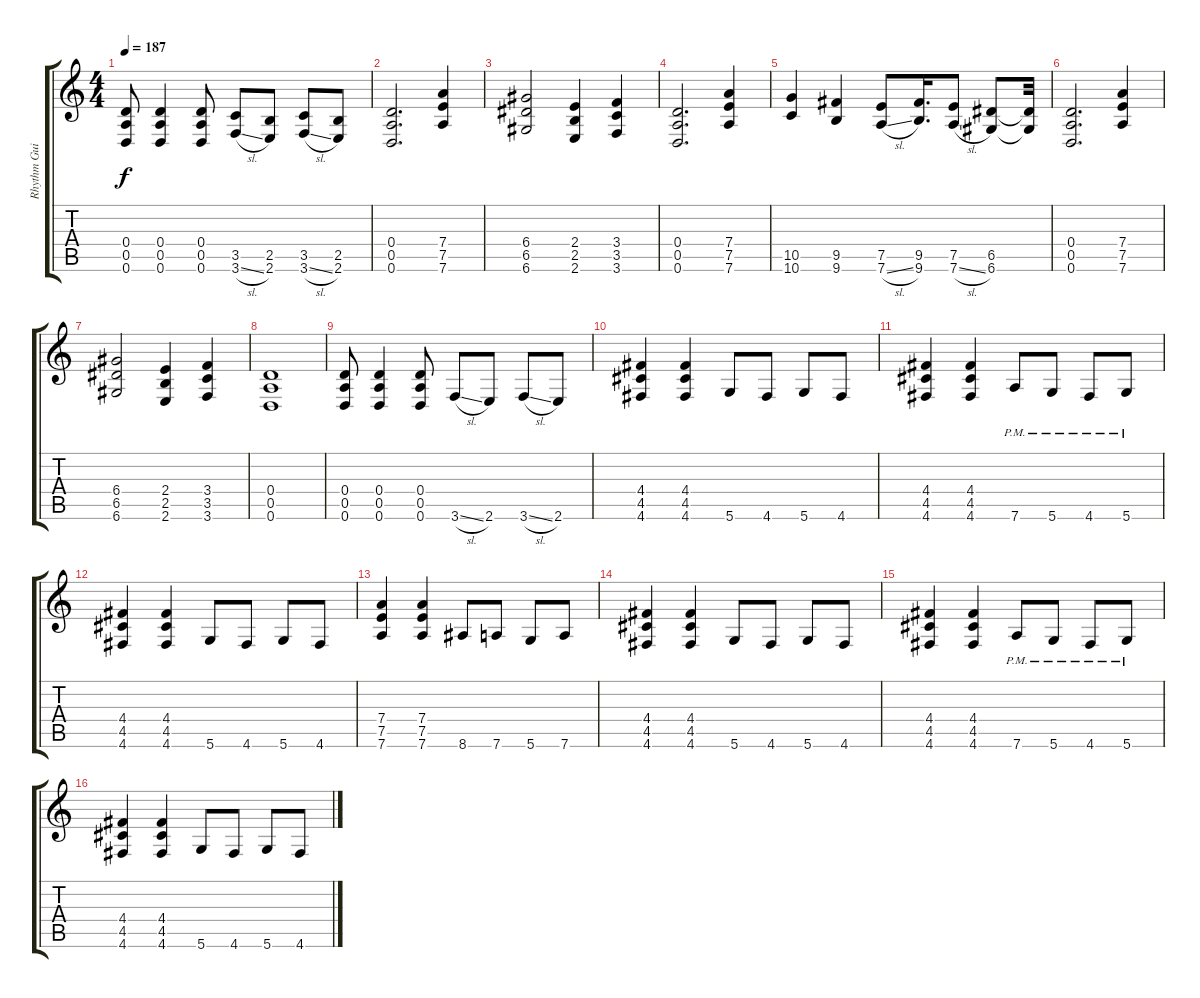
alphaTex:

\track ("Rhythm Guitar" "Rhythm Gui") {instrument acousticguitarsteel}
\staff {score tabs}
\tuning (E4 B3 G3 D3 A2 D2) {hide}
\ts (4 4)
\tempo 187
\clef g2
\ks c
(0.4 0.5 0.6).8{dy f} (0.4 0.5 0.6).4 (0.4 0.5 0.6).8 (3.5 3.6{sl}).8 (2.5 2.6).8 (3.5 3.6{sl}).8 (2.5 2.6).8 |
(0.4 0.5 0.6).2{d} (7.4 7.5 7.6).4 |
(6.4 6.5 6.6).2 (2.4 2.5 2.6).4 (3.4 3.5 3.6).4 |
(0.4 0.5 0.6).2{d} (7.4 7.5 7.6).4 |
(10.5 10.6).4 (9.5 9.6).4 (7.5 7.6{sl}).8 (9.5 9.6).16{d} (7.5 7.6{sl}).8 (6.5 6.6).8 (6.5{t} 6.6{t}).32 |
(0.4 0.5 0.6).2{d} (7.4 7.5 7.6).4 |
(6.4 6.5 6.6).2 (2.4 2.5 2.6).4 (3.4 3.5 3.6).4 |
(0.4 0.5 0.6).1 |
(0.4 0.5 0.6).8{volume 10} (0.4 0.5 0.6).4 (0.4 0.5 0.6).8 3.6{sl}.8{volume 13} 2.6.8 3.6{sl}.8 2.6.8 |
(4.4 4.5 4.6).4 (4.4 4.5 4.6).4 5.6.8 4.6.8 5.6.8 4.6.8 |
(4.4 4.5 4.6).4 (4.4 4.5 4.6).4 7.6{pm}.8 5.6{pm}.8 4.6{pm}.8 5.6{pm}.8 |
(4.4 4.5 4.6).4 (4.4 4.5 4.6).4 5.6.8 4.6.8 5.6.8 4.6.8 |
(7.4 7.5 7.6).4 (7.4 7.5 7.6).4 8.6.8 7.6.8 5.6.8 7.6.8 |
(4.4 4.5 4.6).4 (4.4 4.5 4.6).4 5.6.8 4.6.8 5.6.8 4.6.8 |
(4.4 4.5 4.6).4 (4.4 4.5 4.6).4 7.6{pm}.8 5.6{pm}.8 4.6{pm}.8 5.6{pm}.8 |
(4.4 4.5 4.6).4 (4.4 4.5 4.6).4 5.6.8 4.6.8 5.6.8 4.6.8
